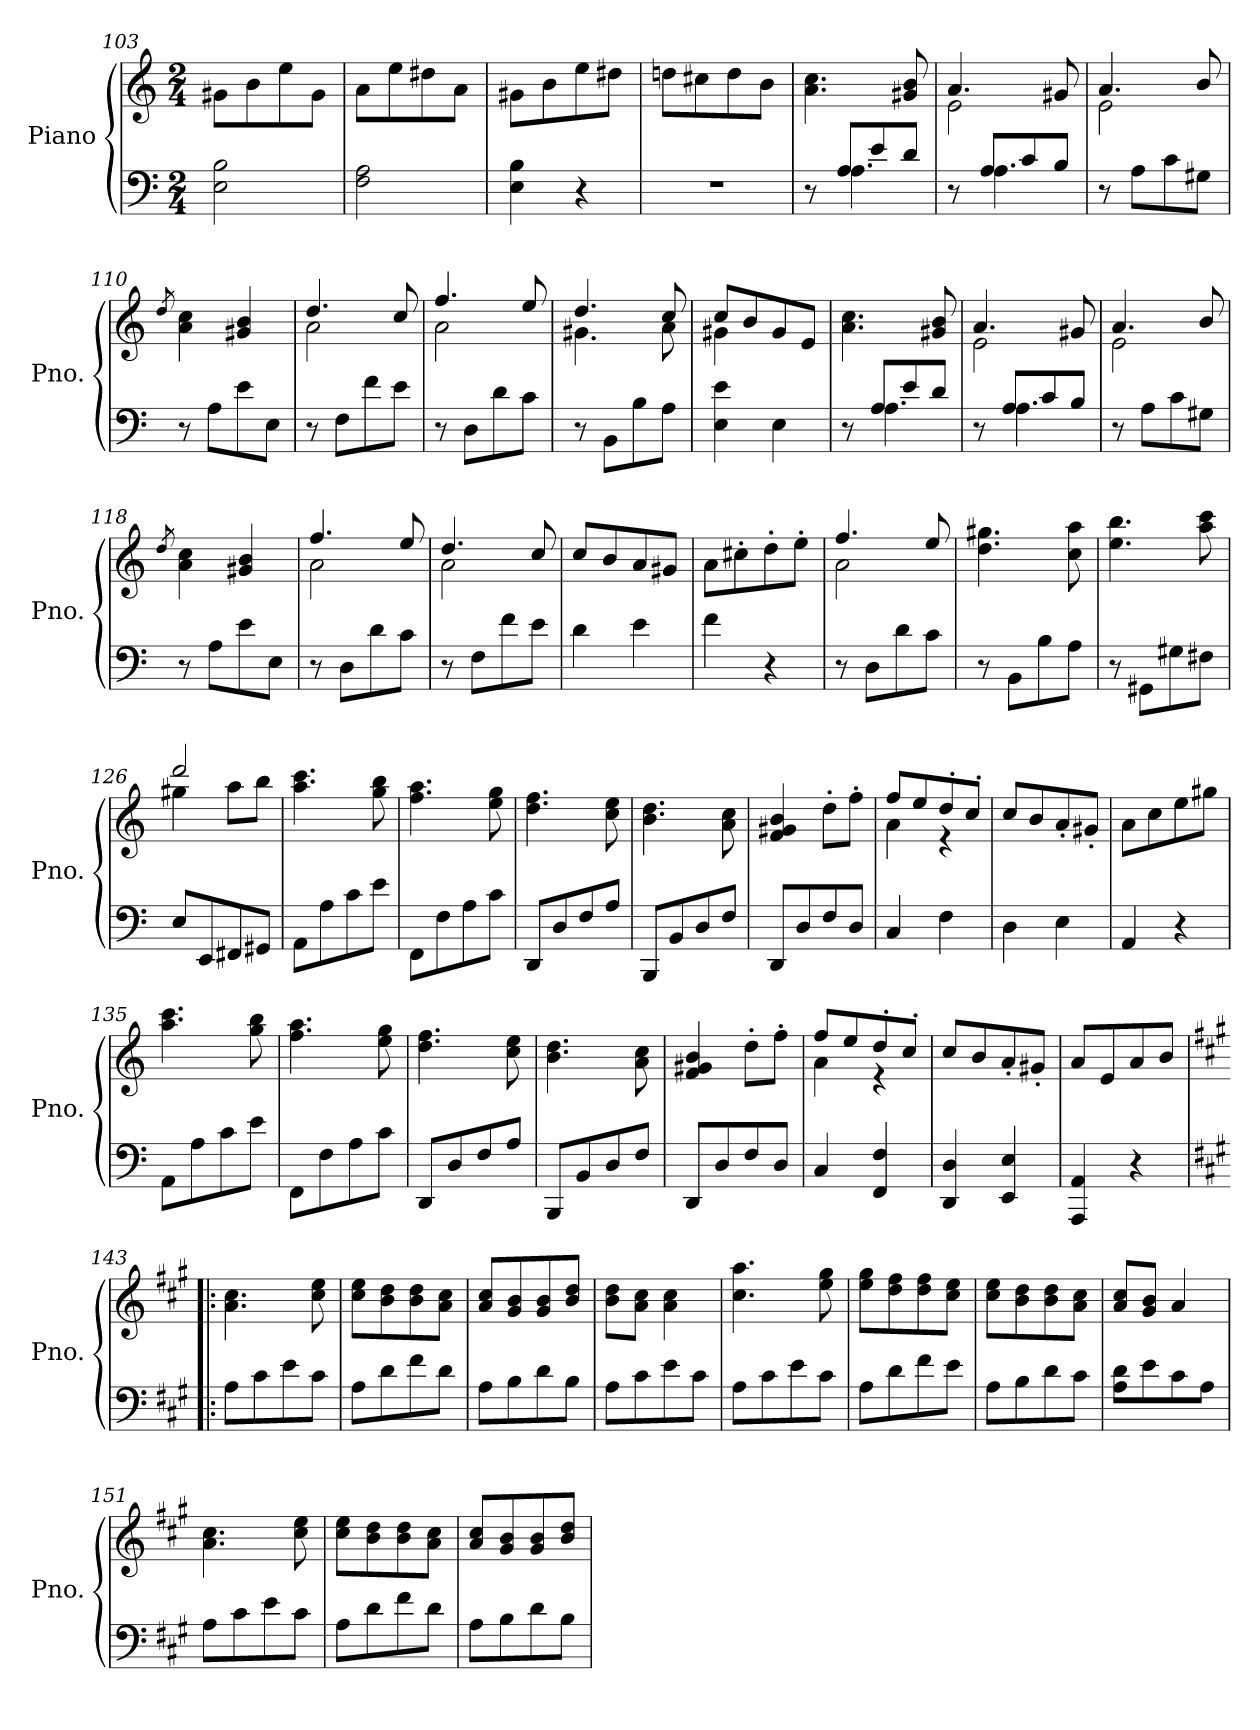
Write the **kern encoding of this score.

**kern	**kern
*part1	*part1
*staff2	*staff1
*I"Piano	*
*I'Pno.	*
*clefF4	*clefG2
*k[]	*k[]
*M2/4	*M2/4
=103	=103
2E\ 2B\	8g#X\L
.	8b\
.	8ee\
.	8g#\J
=104	=104
2F\ 2A\	8a\L
.	8ee\
.	8dd#X\
.	8a\J
=105	=105
4E\ 4B\	8g#X\L
.	8b\
4r	8ee\
.	8dd#X\J
=106	=106
2r	8ddn\L
.	8cc#X\
.	8dd\
.	8b\J
=107	=107
*^	*
8r	8ryy	4.a\ 4.cc\
8A/L	4.A\	.
8e/	.	.
8d/J	.	8g#X/ 8b/
=108	=108	=108
*	*	*^
8r	8ryy	4.a/	2e\
8A/L	4.A\	.	.
8c/	.	.	.
8B/J	.	8g#X/	.
*v	*v	*	*
=109	=109	=109
8r	4.a/	2e\
8A\L	.	.
8c\	.	.
8G#X\J	8b/	.
*	*v	*v
=110	=110
.	8qdd/
8r	4a\ 4cc\
8A\L	.
8e\	4g#X/ 4b/
8E\J	.
=111	=111
*	*^
8r	4.dd/	2a\
8F\L	.	.
8f\	.	.
8e\J	8cc/	.
=112	=112	=112
8r	4.ff/	2a\
8D\L	.	.
8d\	.	.
8c\J	8ee/	.
=113	=113	=113
8r	4.dd/	4.g#X\
8BB\L	.	.
8B\	.	.
8A\J	8cc/	8a\
=114	=114	=114
4E\ 4e\	8cc/L	4g#X\
.	8b/	.
4E\	8g#/	4ryy
.	8e/J	.
*	*v	*v
=115	=115
*^	*
8r	8ryy	4.a\ 4.cc\
8A/L	4.A\	.
8e/	.	.
8d/J	.	8g#X/ 8b/
=116	=116	=116
*	*	*^
8r	8ryy	4.a/	2e\
8A/L	4.A\	.	.
8c/	.	.	.
8B/J	.	8g#X/	.
*v	*v	*	*
=117	=117	=117
8r	4.a/	2e\
8A\L	.	.
8c\	.	.
8G#X\J	8b/	.
*	*v	*v
=118	=118
.	8qdd/
8r	4a\ 4cc\
8A\L	.
8e\	4g#X/ 4b/
8E\J	.
=119	=119
*	*^
8r	4.ff/	2a\
8D\L	.	.
8d\	.	.
8c\J	8ee/	.
=120	=120	=120
8r	4.dd/	2a\
8F\L	.	.
8f\	.	.
8e\J	8cc/	.
*	*v	*v
=121	=121
4d\	8cc/L
.	8b/
4e\	8a/
.	8g#X/J
=122	=122
4f\	8a\L
.	8cc#X'\
4r	8dd'\
.	8ee'\J
=123	=123
*	*^
8r	4.ff/	2a\
8D\L	.	.
8d\	.	.
8c\J	8ee/	.
*	*v	*v
=124	=124
8r	4.dd\ 4.gg#X\
8BB\L	.
8B\	.
8A\J	8cc\ 8aa\
=125	=125
8r	4.ee\ 4.bb\
8GG#X\L	.
8G#X\	.
8F#X\J	8aa\ 8ccc\
=126	=126
*	*^
8E/L	2ddd/	4gg#X\
8EE/	.	.
8FF#X/	.	8aa\L
8GG#X/J	.	8bb\J
*	*v	*v
=127	=127
8AA\L	4.aa\ 4.ccc\
8A\	.
8c\	.
8e\J	8gg\ 8bb\
=128	=128
8FF\L	4.ff\ 4.aa\
8F\	.
8A\	.
8c\J	8ee\ 8gg\
=129	=129
8DD/L	4.dd\ 4.ff\
8D/	.
8F/	.
8A/J	8cc\ 8ee\
=130	=130
8BBB/L	4.b\ 4.dd\
8BB/	.
8D/	.
8F/J	8a\ 8cc\
=131	=131
8DD/L	4f/ 4g#X/ 4b/
8D/	.
8F/	8dd'\L
8D/J	8ff'\J
=132	=132
*	*^
4C/	8ff/L	4a\
.	8ee/	.
4F\	8dd'/	4r
.	8cc'/J	.
*	*v	*v
=133	=133
4D\	8cc/L
.	8b/
4E\	8a'/
.	8g#X'/J
=134	=134
4AA/	8a\L
.	8cc\
4r	8ee\
.	8gg#X\J
=135	=135
8AA\L	4.aa\ 4.ccc\
8A\	.
8c\	.
8e\J	8gg\ 8bb\
=136	=136
8FF\L	4.ff\ 4.aa\
8F\	.
8A\	.
8c\J	8ee\ 8gg\
=137	=137
8DD/L	4.dd\ 4.ff\
8D/	.
8F/	.
8A/J	8cc\ 8ee\
=138	=138
8BBB/L	4.b\ 4.dd\
8BB/	.
8D/	.
8F/J	8a\ 8cc\
=139	=139
8DD/L	4f/ 4g#X/ 4b/
8D/	.
8F/	8dd'\L
8D/J	8ff'\J
=140	=140
*	*^
4C/	8ff/L	4a\
.	8ee/	.
4FF/ 4F/	8dd'/	4r
.	8cc'/J	.
*	*v	*v
=141	=141
4DD/ 4D/	8cc/L
.	8b/
4EE/ 4E/	8a'/
.	8g#X'/J
=142	=142
4AAA/ 4AA/	8a/L
.	8e/
4r	8a/
.	8b/J
=143!|:	=143!|:
*k[f#c#g#]	*k[f#c#g#]
*^	*
8A\L	2ryy	4.a\ 4.cc#\
8c#\	.	.
8e\	.	.
8c#\J	.	8cc#\ 8ee\
*v	*v	*
=144	=144
8A\L	8cc#\ 8ee\L
8d\	8b\ 8dd\
8f#\	8b\ 8dd\
8d\J	8a\ 8cc#\J
=145	=145
*^	*
8A\L	2ryy	8a/ 8cc#/L
8B\	.	8g#/ 8b/
8d\	.	8g#/ 8b/
8B\J	.	8b/ 8dd/J
=146	=146	=146
8A\L	2ryy	8b\ 8dd\L
8c#\	.	8a\ 8cc#\J
8e\	.	4a\ 4cc#\
8c#\J	.	.
=147	=147	=147
8A\L	2ryy	4.cc#\ 4.aa\
8c#\	.	.
8e\	.	.
8c#\J	.	8ee\ 8gg#\
=148	=148	=148
8A\L	2ryy	8ee\ 8gg#\L
8d\	.	8dd\ 8ff#\
8f#\	.	8dd\ 8ff#\
8e\J	.	8cc#\ 8ee\J
=149	=149	=149
8A\L	2ryy	8cc#\ 8ee\L
8B\	.	8b\ 8dd\
8d\	.	8b\ 8dd\
8c#\J	.	8a\ 8cc#\J
=150	=150	=150
8A\ 8d\L	2ryy	8a/ 8cc#/L
8e\	.	8g#/ 8b/J
8c#\	.	4a/
8A\J	.	.
=151	=151	=151
8A\L	2ryy	4.a\ 4.cc#\
8c#\	.	.
8e\	.	.
8c#\J	.	8cc#\ 8ee\
=152	=152	=152
8A\L	2ryy	8cc#\ 8ee\L
8d\	.	8b\ 8dd\
8f#\	.	8b\ 8dd\
8d\J	.	8a\ 8cc#\J
=153	=153	=153
8A\L	2ryy	8a/ 8cc#/L
8B\	.	8g#/ 8b/
8d\	.	8g#/ 8b/
8B\J	.	8b/ 8dd/J
*v	*v	*
=	=
*-	*-
